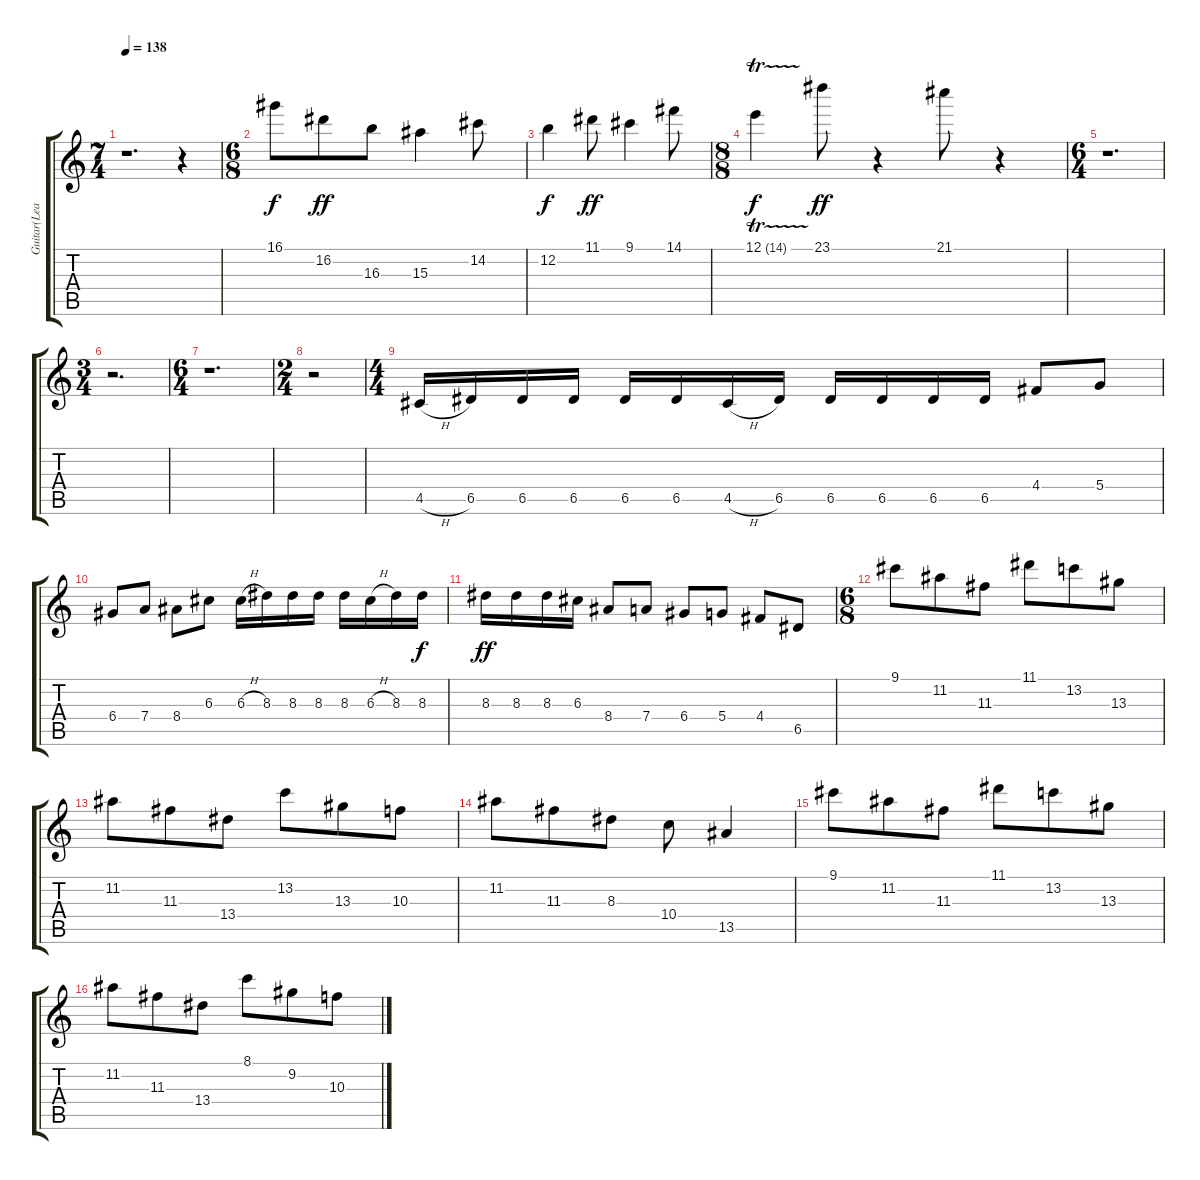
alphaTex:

\track ("Guitar(Lead)" "Guitar(Lea") {instrument distortionguitar}
\staff {score tabs}
\tuning (E4 B3 G3 D3 A2 E2) {hide}
\ts (7 4)
\tempo 138
\clef g2
\ks c
r.1{d dy mp} r.4 |
\ts (6 8)
16.1.8{dy f} 16.2.8{dy ff} 16.3.8 15.3.4 14.2.8 |
12.2.4{dy f} 11.1.8{dy ff} 9.1.4 14.1.8 |
\ts (8 8)
12.1{tr (14 32)}.4{dy f} 23.1.8{dy ff} r.4 21.1.8 r.4 |
\ts (6 4)
r.1{d} |
\ts (3 4)
r.2{d} |
\ts (6 4)
r.1{d} |
\ts (2 4)
r.2 |
\ts (4 4)
4.5{h}.16 6.5.16 6.5.16 6.5.16 6.5.16 6.5.16 4.5{h}.16 6.5.16 6.5.16 6.5.16 6.5.16 6.5.16 4.4.8 5.4.8 |
6.4.8 7.4.8 8.4.8 6.3.8 6.3{h}.16 8.3.16 8.3.16 8.3.16 8.3.16 6.3{h}.16 8.3.16 8.3.16{dy f} |
8.3.16{dy ff} 8.3.16 8.3.16 6.3.16 8.4.8 7.4.8 6.4.8 5.4.8 4.4.8 6.5.8 |
\ts (6 8)
9.1.8 11.2.8 11.3.8 11.1.8 13.2.8 13.3.8 |
11.2.8 11.3.8 13.4.8 13.2.8 13.3.8 10.3.8 |
11.2.8 11.3.8 8.3.8 10.4.8 13.5.4 |
9.1.8 11.2.8 11.3.8 11.1.8 13.2.8 13.3.8 |
11.2.8 11.3.8 13.4.8 8.1.8 9.2.8 10.3.8
